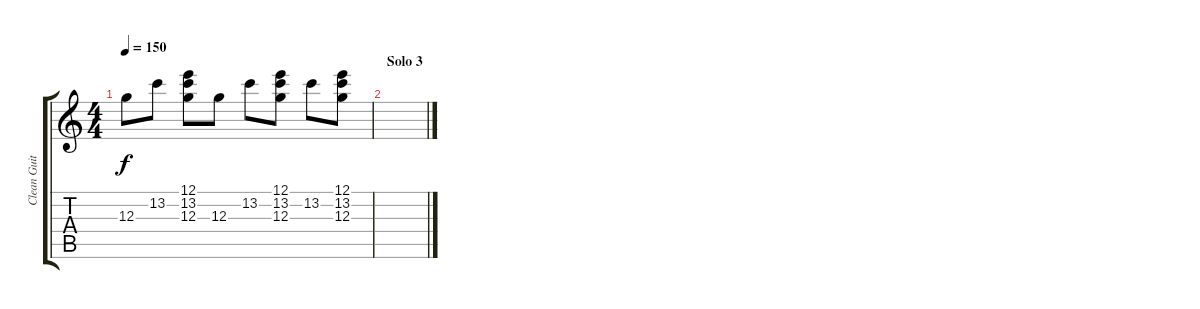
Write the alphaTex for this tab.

\track ("Clean Guitar" "Clean Guit") {instrument electricguitarclean}
\staff {score tabs}
\tuning (E4 B3 G3 D3 A2 D2) {hide}
\ts (4 4)
\tempo 150
\clef g2
\ks c
12.3.8{dy f} 13.2.8 (12.1 13.2 12.3).8 12.3.8 13.2.8 (12.1 13.2 12.3).8 13.2.8 (12.1 13.2 12.3).8 |
\section ("" "Solo 3")
